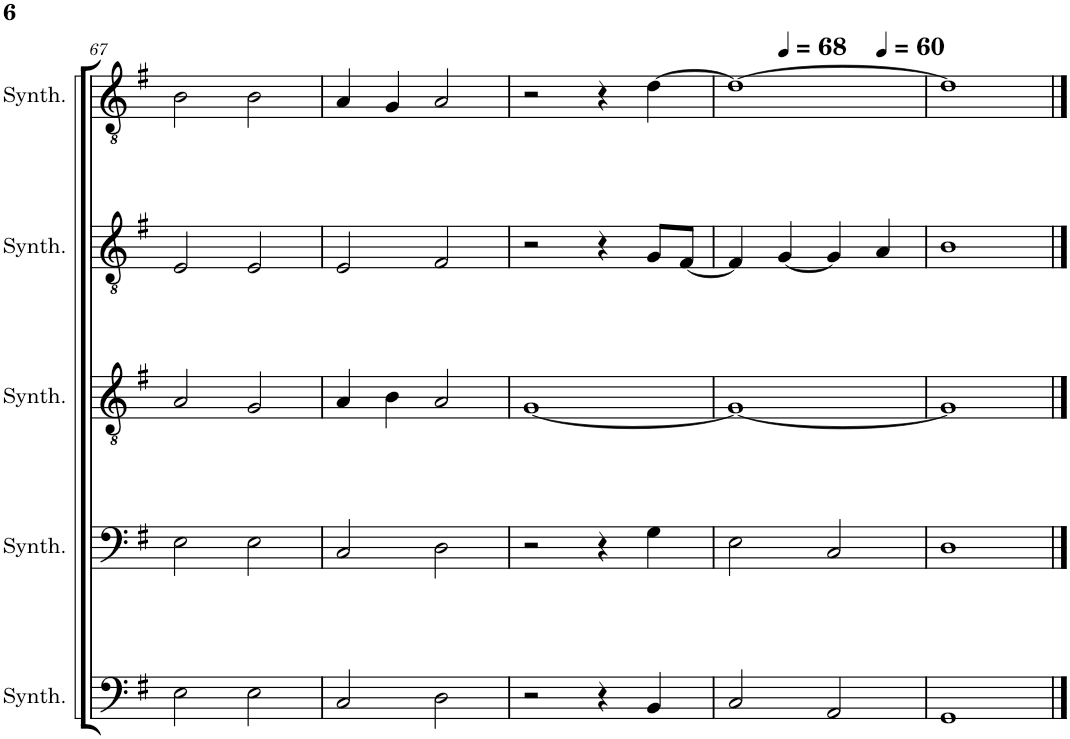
**kern	**kern	**kern	**kern	**kern
*part5	*part4	*part3	*part2	*part1
*staff5	*staff4	*staff3	*staff2	*staff1
*I"Saw Synthesizer	*I"Saw Synthesizer	*I"Saw Synthesizer	*I"Saw Synthesizer	*I"Saw Synthesizer
*I'Synth.	*I'Synth.	*I'Synth.	*I'Synth.	*I'Synth.
!!LO:PB:g=z
*clefF4	*clefF4	*clefGv2	*clefGv2	*clefGv2
*k[f#]	*k[f#]	*k[f#]	*k[f#]	*k[f#]
*M4/4	*M4/4	*M4/4	*M4/4	*M4/4
=67	=67	=67	=67	=67
2E\	2E\	2A/	2E/	2B\
2E\	2E\	2G/	2E/	2B\
=68	=68	=68	=68	=68
2C/	2C/	4A/	2E/	4A/
.	.	4B\	.	4G/
2D\	2D\	2A/	2F#/	2A/
=69	=69	=69	=69	=69
2r	2r	[1G	2r	2r
4r	4r	.	4r	4r
4BB/	4G\	.	8G/L	[4d\
.	.	.	[8F#/J	.
=70	=70	=70	=70	=70
*	*	*	*	*^
*	*	*	*	*	*^
2C/	2E\	1G_	4F#/]	1d_	4ryy	2.ryy
*	*	*	*	*MM68	*	*
.	.	.	[4G/	.	2.ryy	.
2AA/	2C/	.	4G/]	.	.	.
*	*	*	*	*MM60	*	*
.	.	.	4A/	.	.	4ryy
*	*	*	*	*v	*v	*v
=71	=71	=71	=71	=71
1GG	1D	1G]	1B	1d]
==	==	==	==	==
*-	*-	*-	*-	*-
